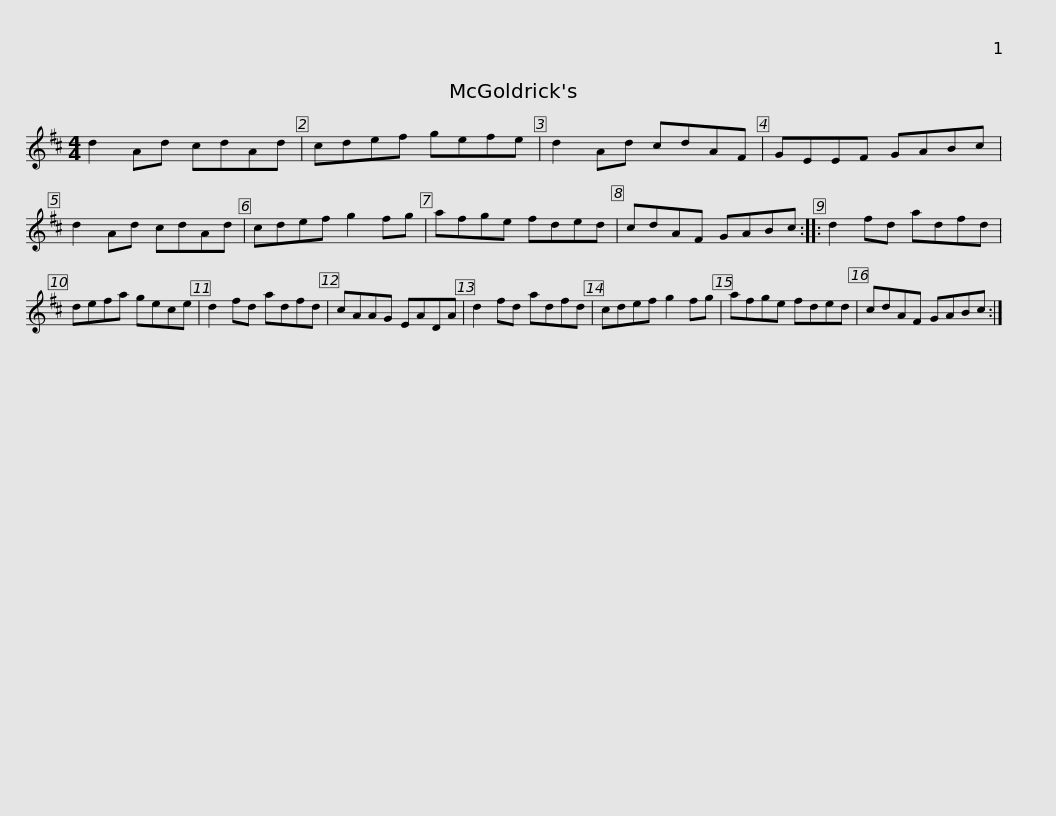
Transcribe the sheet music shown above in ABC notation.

X:1
L:1/8
M:4/4
I:linebreak $
K:D
V:1 treble
V:1
 d2 Ad cdAd | cdef gefe | d2 Ad cdAF | GEEF GABc | d2 Ad cdAd | %5
 cdef g2 fg |$ afge fded | cdAF GABc :: d2 fd adfd | defa gece | %10
 d2 fd adfd |$ cAAG EADA | d2 fd adfd | cdef g2 fg | afge fded | %15
 cdAF GABc :| %16
